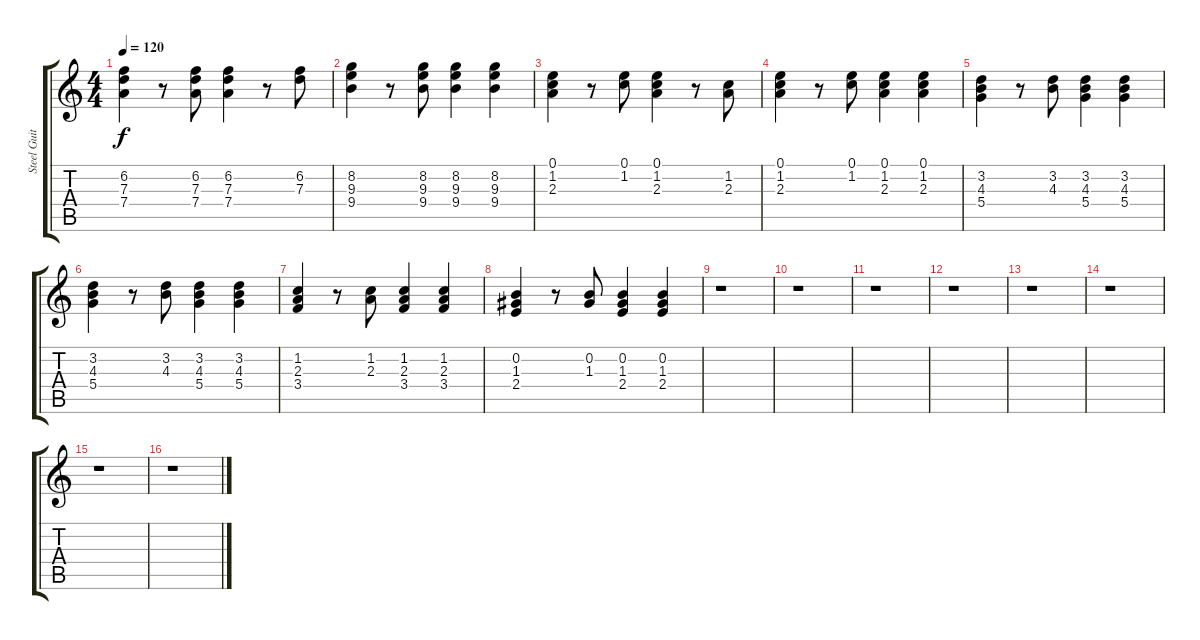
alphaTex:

\track ("Steel Guitar" "Steel Guit") {instrument acousticguitarsteel}
\staff {score tabs}
\tuning (E4 B3 G3 D3 A2 E2) {hide}
\ts (4 4)
\tempo 120
\clef g2
\ks c
(6.2 7.3 7.4).4{dy f} r.8 (6.2 7.3 7.4).8 (6.2 7.3 7.4).4 r.8 (6.2 7.3).8 |
(8.2 9.3 9.4).4 r.8 (8.2 9.3 9.4).8 (8.2 9.3 9.4).4 (8.2 9.3 9.4).4 |
(0.1 1.2 2.3).4 r.8 (0.1 1.2).8 (0.1 1.2 2.3).4 r.8 (1.2 2.3).8 |
(0.1 1.2 2.3).4 r.8 (0.1 1.2).8 (0.1 1.2 2.3).4 (0.1 1.2 2.3).4 |
(3.2 4.3 5.4).4 r.8 (3.2 4.3).8 (3.2 4.3 5.4).4 (3.2 4.3 5.4).4 |
(3.2 4.3 5.4).4 r.8 (3.2 4.3).8 (3.2 4.3 5.4).4 (3.2 4.3 5.4).4 |
(1.2 2.3 3.4).4 r.8 (1.2 2.3).8 (1.2 2.3 3.4).4 (1.2 2.3 3.4).4 |
(0.2 1.3 2.4).4 r.8 (0.2 1.3).8 (0.2 1.3 2.4).4 (0.2 1.3 2.4).4 |
r.1 |
r.1 |
r.1 |
r.1 |
r.1 |
r.1 |
r.1 |
r.1
